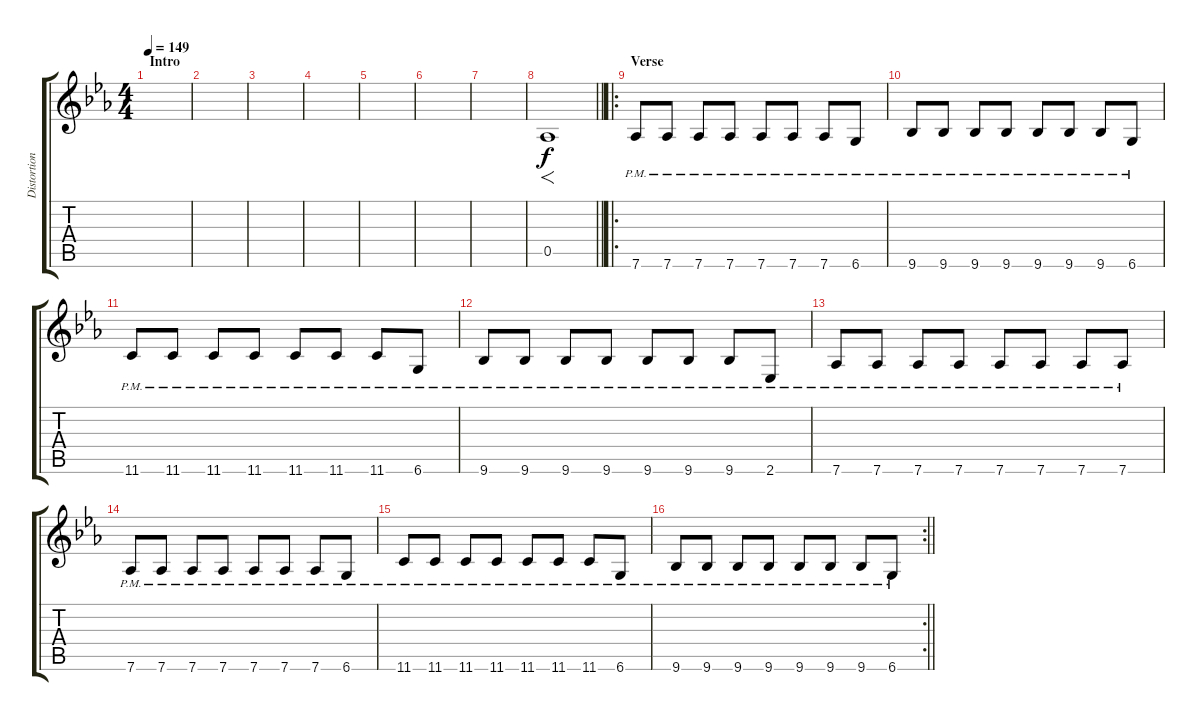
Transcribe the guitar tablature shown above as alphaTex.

\track ("Distortion Guitar I" "Distortion") {instrument distortionguitar}
\staff {score tabs}
\tuning (Eb4 Bb3 Gb3 Db3 Ab2 Db2) {hide}
\ts (4 4)
\section ("" "Intro")
\tempo 149
\clef g2
\ks cminor
|
|
|
|
|
|
|
\barLineRight lightlight
0.5.1{f} |
\ro
\section ("" "Verse")
7.6{pm}.8 7.6{pm}.8 7.6{pm}.8 7.6{pm}.8 7.6{pm}.8 7.6{pm}.8 7.6{pm}.8 6.6{pm}.8 |
9.6{pm}.8 9.6{pm}.8 9.6{pm}.8 9.6{pm}.8 9.6{pm}.8 9.6{pm}.8 9.6{pm}.8 6.6{pm}.8 |
11.6{pm}.8 11.6{pm}.8 11.6{pm}.8 11.6{pm}.8 11.6{pm}.8 11.6{pm}.8 11.6{pm}.8 6.6{pm}.8 |
9.6{pm}.8 9.6{pm}.8 9.6{pm}.8 9.6{pm}.8 9.6{pm}.8 9.6{pm}.8 9.6{pm}.8 2.6{pm}.8 |
7.6{pm}.8 7.6{pm}.8 7.6{pm}.8 7.6{pm}.8 7.6{pm}.8 7.6{pm}.8 7.6{pm}.8 7.6{pm}.8 |
7.6{pm}.8 7.6{pm}.8 7.6{pm}.8 7.6{pm}.8 7.6{pm}.8 7.6{pm}.8 7.6{pm}.8 6.6{pm}.8 |
11.6{pm}.8 11.6{pm}.8 11.6{pm}.8 11.6{pm}.8 11.6{pm}.8 11.6{pm}.8 11.6{pm}.8 6.6{pm}.8 |
\rc 2
\barLineRight lightlight
9.6{pm}.8 9.6{pm}.8 9.6{pm}.8 9.6{pm}.8 9.6{pm}.8 9.6{pm}.8 9.6{pm}.8 6.6{pm}.8
